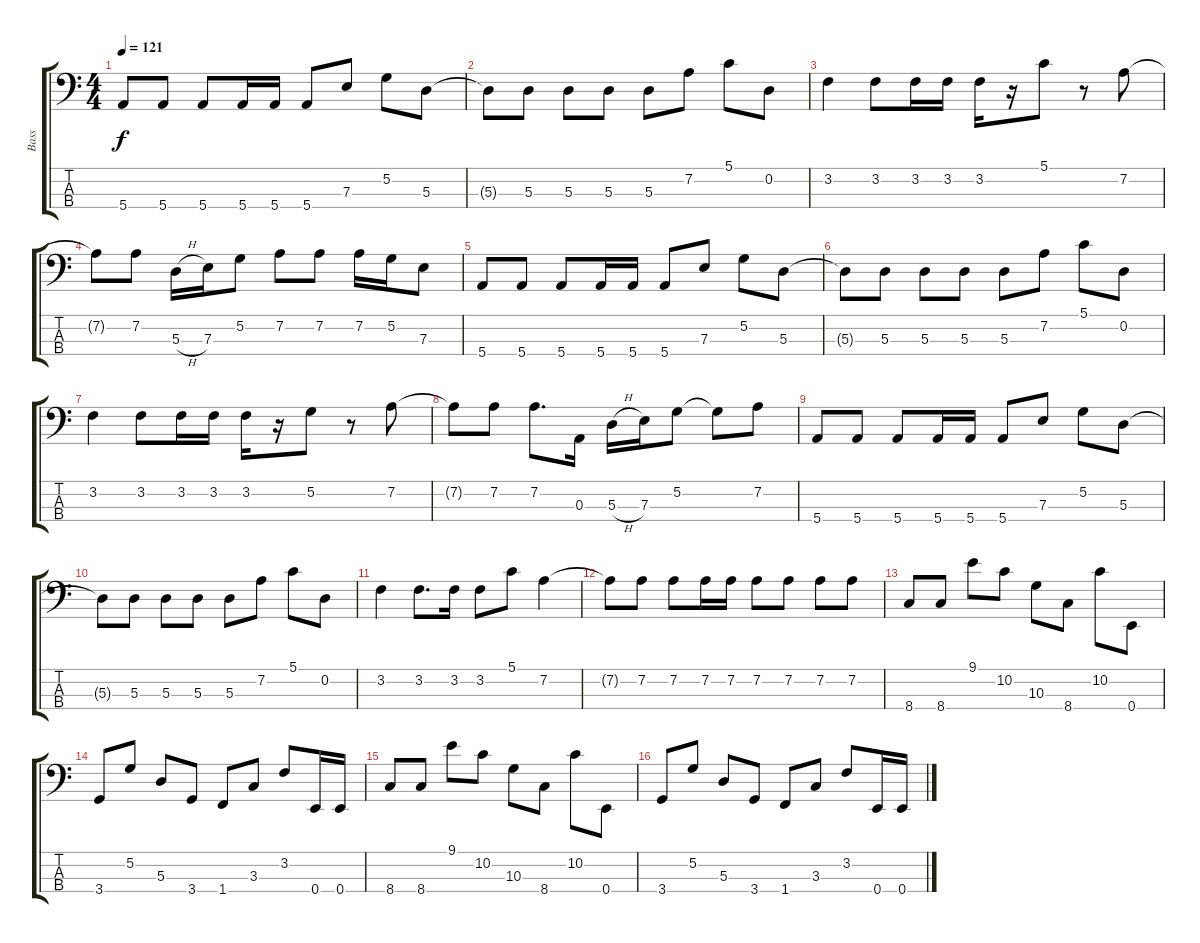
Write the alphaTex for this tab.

\track ("Bass" "Bass") {instrument electricbassfinger}
\staff {score tabs}
\tuning (G2 D2 A1 E1) {hide}
\ts (4 4)
\tempo 121
\clef f4
\ks c
5.4.8{dy f} 5.4.8 5.4.8 5.4.16 5.4.16 5.4.8 7.3.8 5.2.8 5.3.8 |
5.3{t}.8 5.3.8 5.3.8 5.3.8 5.3.8 7.2.8 5.1.8 0.2.8 |
3.2.4 3.2.8 3.2.16 3.2.16 3.2.16 r.16 5.1.8 r.8 7.2.8 |
7.2{t}.8 7.2.8 5.3{h}.16 7.3.16 5.2.8 7.2.8 7.2.8 7.2.16 5.2.16 7.3.8 |
5.4.8 5.4.8 5.4.8 5.4.16 5.4.16 5.4.8 7.3.8 5.2.8 5.3.8 |
5.3{t}.8 5.3.8 5.3.8 5.3.8 5.3.8 7.2.8 5.1.8 0.2.8 |
3.2.4 3.2.8 3.2.16 3.2.16 3.2.16 r.16 5.2.8 r.8 7.2.8 |
7.2{t}.8 7.2.8 7.2.8{d} 0.3.16 5.3{h}.16 7.3.16 5.2.8 5.2{t}.8 7.2.8 |
5.4.8 5.4.8 5.4.8 5.4.16 5.4.16 5.4.8 7.3.8 5.2.8 5.3.8 |
5.3{t}.8 5.3.8 5.3.8 5.3.8 5.3.8 7.2.8 5.1.8 0.2.8 |
3.2.4 3.2.8{d} 3.2.16 3.2.8 5.1.8 7.2.4 |
7.2{t}.8 7.2.8 7.2.8 7.2.16 7.2.16 7.2.8 7.2.8 7.2.8 7.2.8 |
8.4.8 8.4.8 9.1.8 10.2.8 10.3.8 8.4.8 10.2.8 0.4.8 |
3.4.8 5.2.8 5.3.8 3.4.8 1.4.8 3.3.8 3.2.8 0.4.16 0.4.16 |
8.4.8 8.4.8 9.1.8 10.2.8 10.3.8 8.4.8 10.2.8 0.4.8 |
3.4.8 5.2.8 5.3.8 3.4.8 1.4.8 3.3.8 3.2.8 0.4.16 0.4.16
